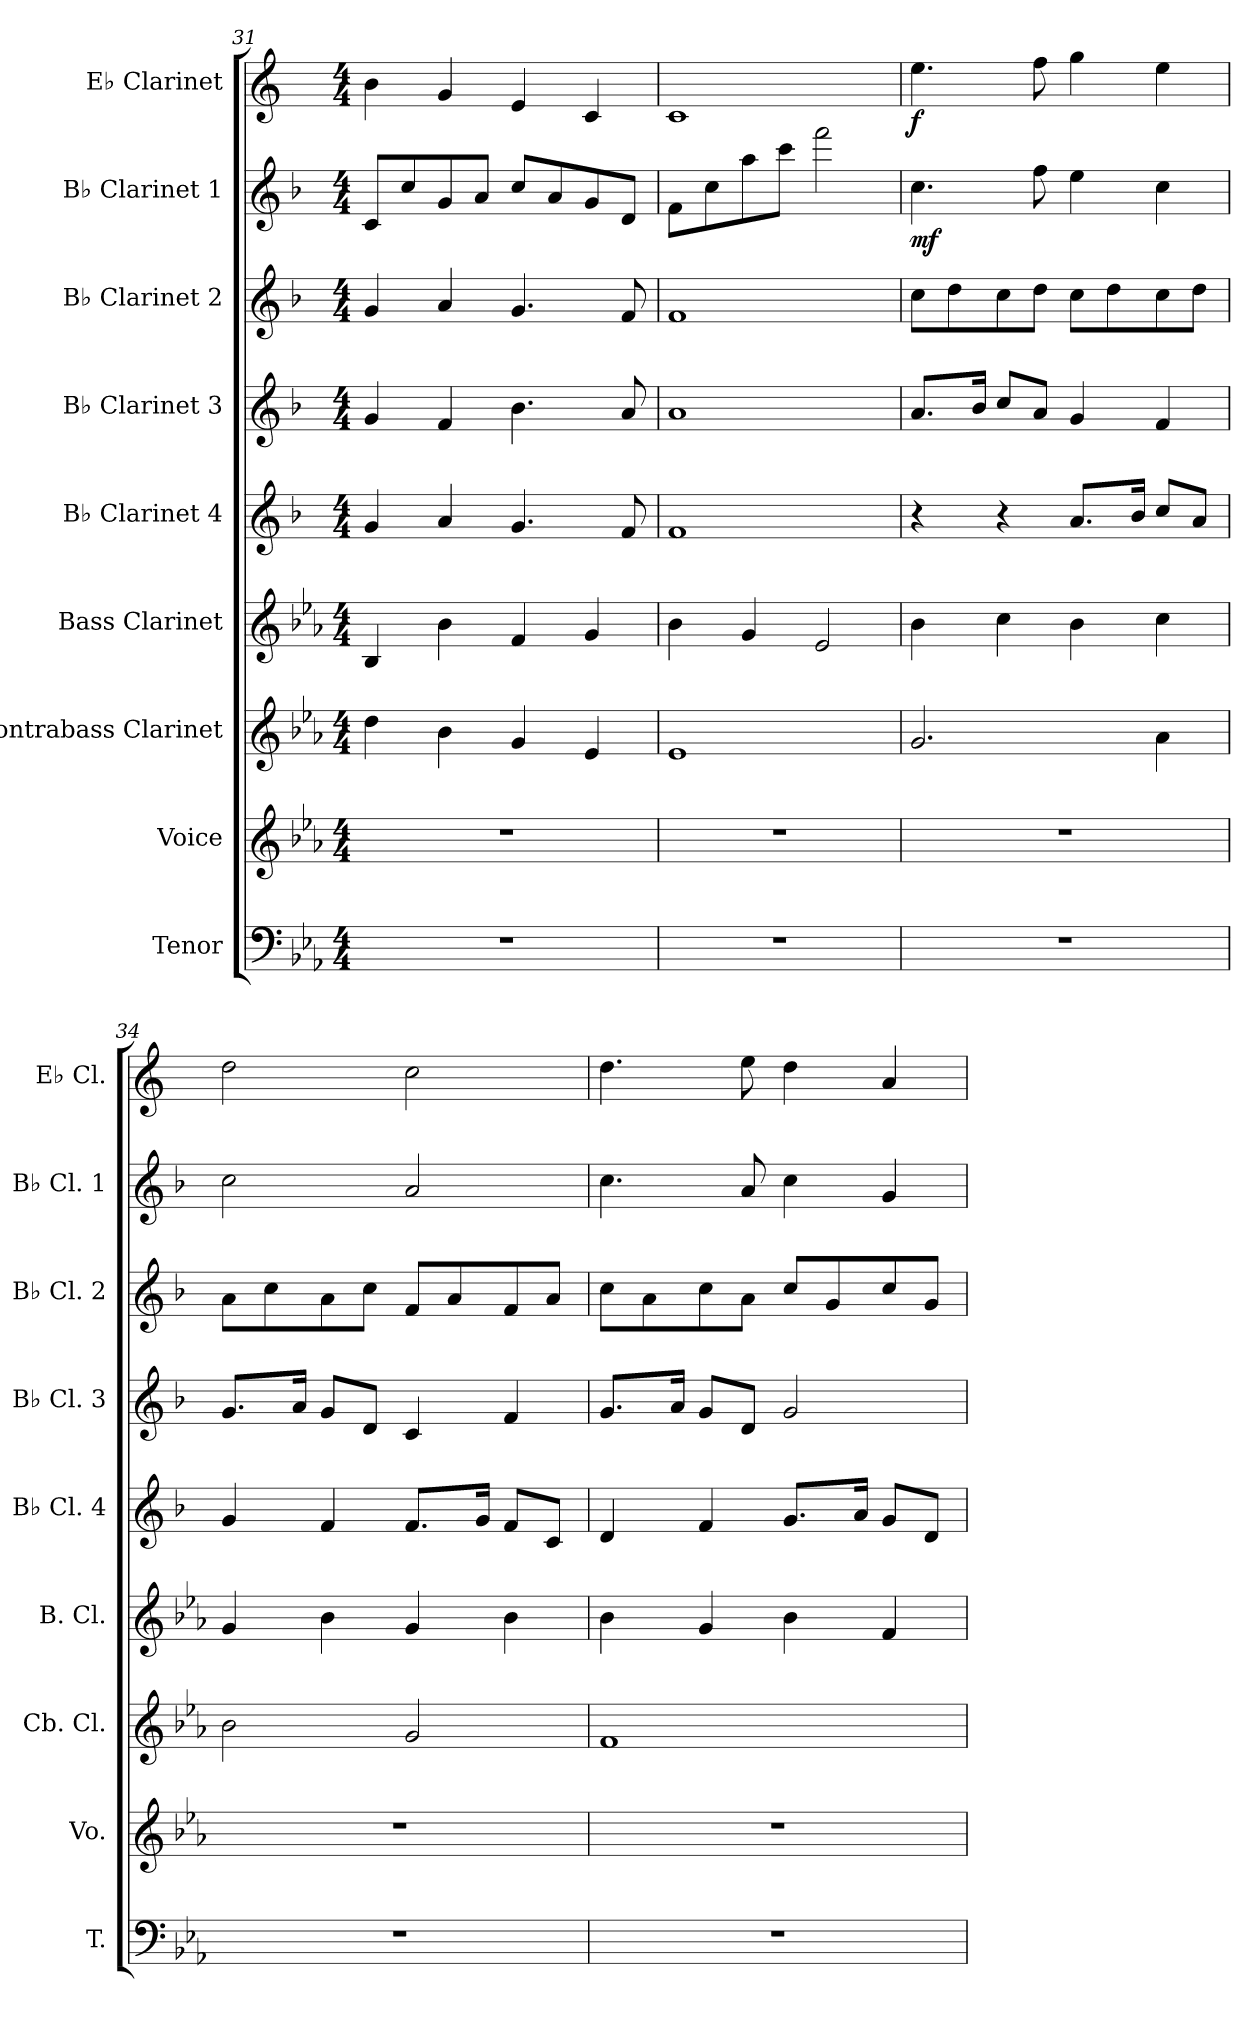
**kern	**kern	**kern	**kern	**kern	**kern	**kern	**kern	**dynam	**kern	**dynam
*part9	*part8	*part7	*part6	*part5	*part4	*part3	*part2	*part2	*part1	*part1
*staff9	*staff8	*staff7	*staff6	*staff5	*staff4	*staff3	*staff2	*staff2	*staff1	*staff1
*I"Tenor	*I"Voice	*I"Contrabass Clarinet	*I"Bass Clarinet	*I"B♭ Clarinet 4	*I"B♭ Clarinet 3	*I"B♭ Clarinet 2	*I"B♭ Clarinet 1	*	*I"E♭ Clarinet	*
*I'T.	*I'Vo.	*I'Cb. Cl.	*I'B. Cl.	*I'B♭ Cl. 4	*I'B♭ Cl. 3	*I'B♭ Cl. 2	*I'B♭ Cl. 1	*	*I'E♭ Cl.	*
*clefF4	*clefG2	*clefG2	*clefG2	*clefG2	*clefG2	*clefG2	*clefG2	*	*clefG2	*
*	*	*ITrd15c26	*ITrd8c14	*ITrd1c2	*ITrd1c2	*ITrd1c2	*ITrd1c2	*	*ITrd-2c-3	*
*k[b-e-a-]	*k[b-e-a-]	*k[b-e-a-]	*k[b-e-a-]	*k[b-e-a-]	*k[b-e-a-]	*k[b-e-a-]	*k[b-e-a-]	*	*k[b-e-a-]	*
*M4/4	*M4/4	*M4/4	*M4/4	*M4/4	*M4/4	*M4/4	*M4/4	*	*M4/4	*
=31	=31	=31	=31	=31	=31	=31	=31	=31	=31	=31
1r	1r	4D\	4BB-/	4f/	4f/	4f/	8B-/L	.	4dd\	.
.	.	.	.	.	.	.	8b-/	.	.	.
.	.	4BB-\	4B-\	4g/	4e-/	4g/	8f/	.	4b-/	.
.	.	.	.	.	.	.	8g/J	.	.	.
.	.	4GG/	4F/	4.f/	4.a-\	4.f/	8b-/L	.	4g/	.
.	.	.	.	.	.	.	8g/	.	.	.
.	.	4EE-/	4G/	.	.	.	8f/	.	4e-/	.
.	.	.	.	8e-/	8g/	8e-/	8c/J	.	.	.
!!LO:PB:g=z
=32	=32	=32	=32	=32	=32	=32	=32	=32	=32	=32
1r	1r	1EE-	4B-\	1e-	1g	1e-	8e-\L	.	1e-	.
.	.	.	.	.	.	.	8b-\	.	.	.
.	.	.	4G/	.	.	.	8gg\	.	.	.
.	.	.	.	.	.	.	8bb-\J	.	.	.
.	.	.	2E-/	.	.	.	2eee-\	.	.	.
=33	=33	=33	=33	=33	=33	=33	=33	=33	=33	=33
!	!	!	!	!	!	!	!	!LO:DY:b	!	!LO:DY:b
1r	1r	2.GG/	4B-\	4r	8.g/L	8b-\L	4.b-\	mf	4.gg\	f
.	.	.	.	.	.	8cc\	.	.	.	.
.	.	.	.	.	16a-/Jk	.	.	.	.	.
.	.	.	4c\	4r	8b-/L	8b-\	.	.	.	.
.	.	.	.	.	8g/J	8cc\J	8ee-\	.	8aa-\	.
.	.	.	4B-\	8.g/L	4f/	8b-\L	4dd\	.	4bb-\	.
.	.	.	.	.	.	8cc\	.	.	.	.
.	.	.	.	16a-/Jk	.	.	.	.	.	.
.	.	4AA-\	4c\	8b-/L	4e-/	8b-\	4b-\	.	4gg\	.
.	.	.	.	8g/J	.	8cc\J	.	.	.	.
=34	=34	=34	=34	=34	=34	=34	=34	=34	=34	=34
1r	1r	2BB-\	4G/	4f/	8.f/L	8g\L	2b-\	.	2ff\	.
.	.	.	.	.	.	8b-\	.	.	.	.
.	.	.	.	.	16g/Jk	.	.	.	.	.
.	.	.	4B-\	4e-/	8f/L	8g\	.	.	.	.
.	.	.	.	.	8c/J	8b-\J	.	.	.	.
.	.	2GG/	4G/	8.e-/L	4B-/	8e-/L	2g/	.	2ee-\	.
.	.	.	.	.	.	8g/	.	.	.	.
.	.	.	.	16f/Jk	.	.	.	.	.	.
.	.	.	4B-\	8e-/L	4e-/	8e-/	.	.	.	.
.	.	.	.	8B-/J	.	8g/J	.	.	.	.
=35	=35	=35	=35	=35	=35	=35	=35	=35	=35	=35
1r	1r	1FF	4B-\	4c/	8.f/L	8b-\L	4.b-\	.	4.ff\	.
.	.	.	.	.	.	8g\	.	.	.	.
.	.	.	.	.	16g/Jk	.	.	.	.	.
.	.	.	4G/	4e-/	8f/L	8b-\	.	.	.	.
.	.	.	.	.	8c/J	8g\J	8g/	.	8gg\	.
.	.	.	4B-\	8.f/L	2f/	8b-/L	4b-\	.	4ff\	.
.	.	.	.	.	.	8f/	.	.	.	.
.	.	.	.	16g/Jk	.	.	.	.	.	.
.	.	.	4F/	8f/L	.	8b-/	4f/	.	4cc/	.
.	.	.	.	8c/J	.	8f/J	.	.	.	.
=	=	=	=	=	=	=	=	=	=	=
*-	*-	*-	*-	*-	*-	*-	*-	*-	*-	*-
